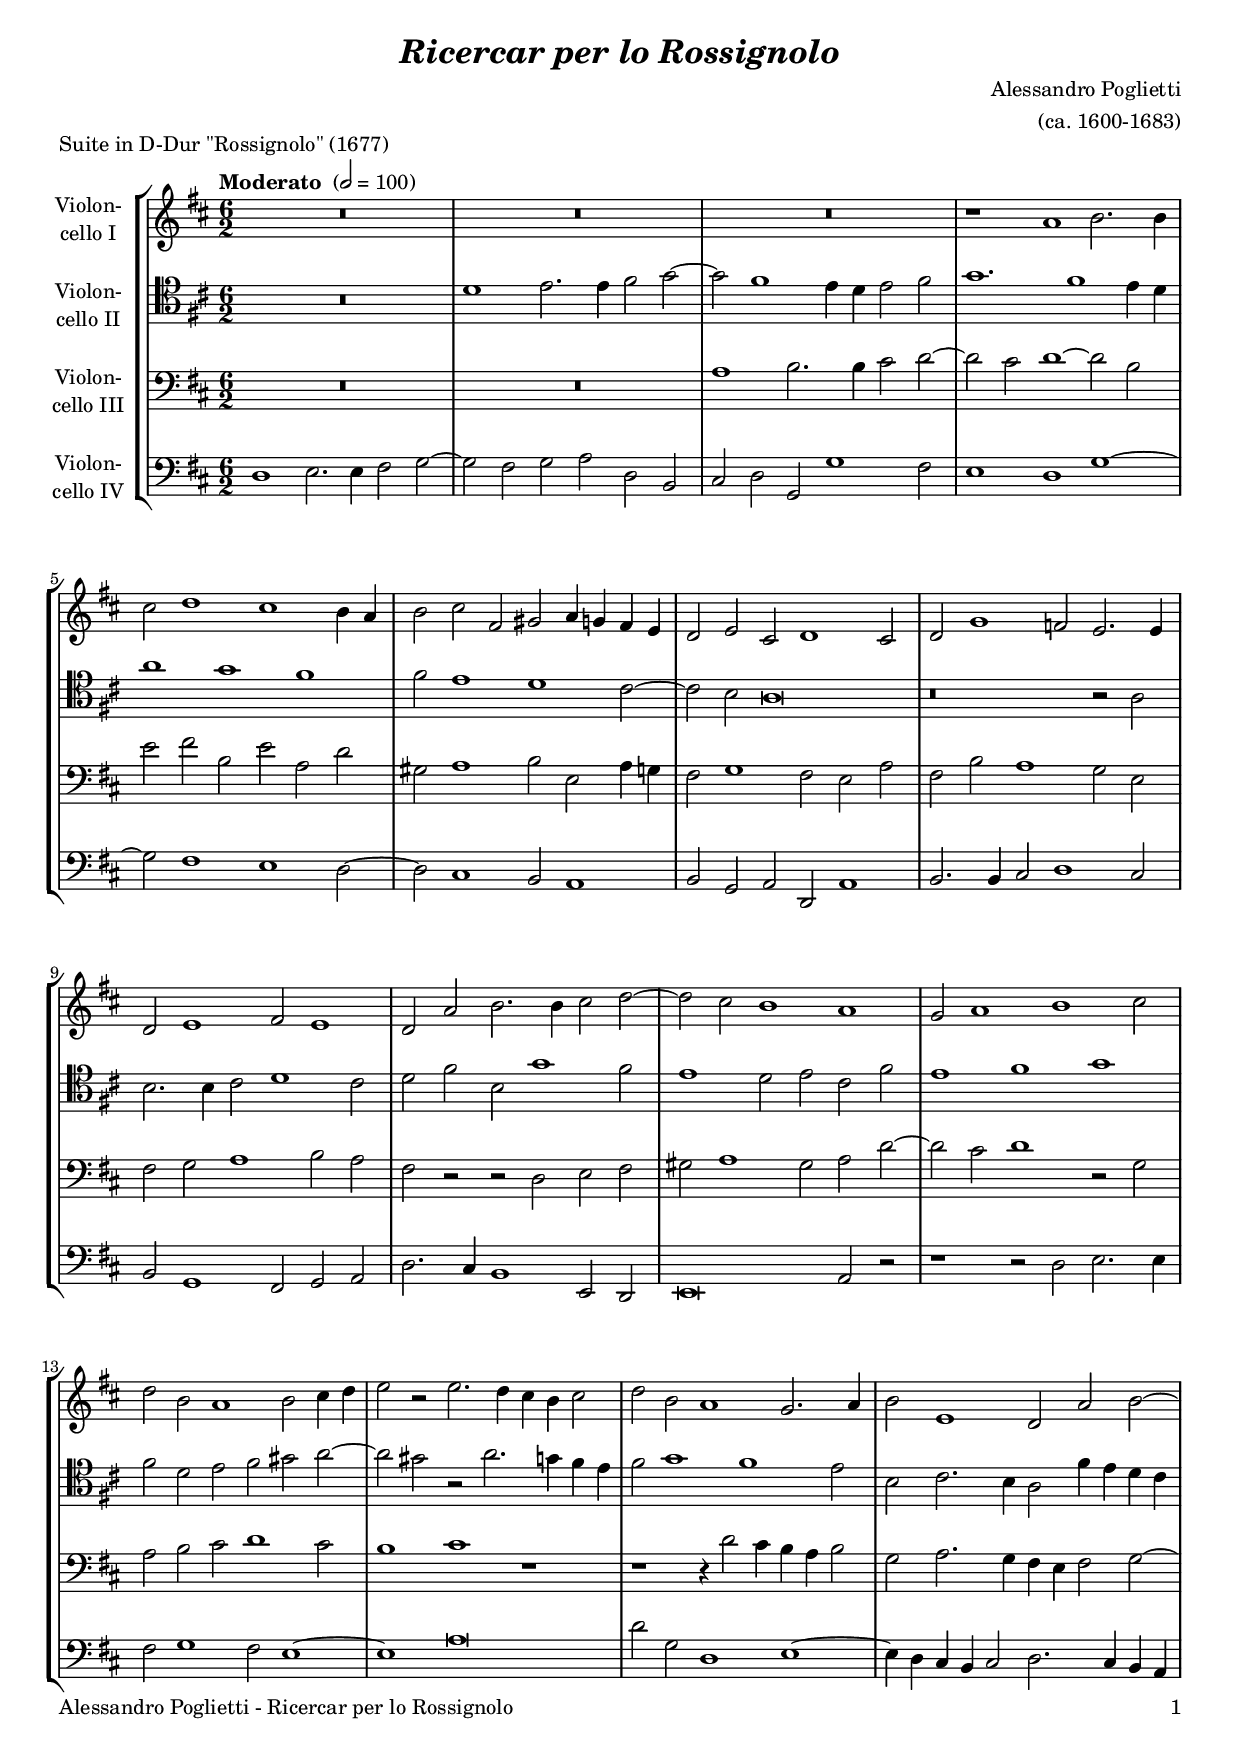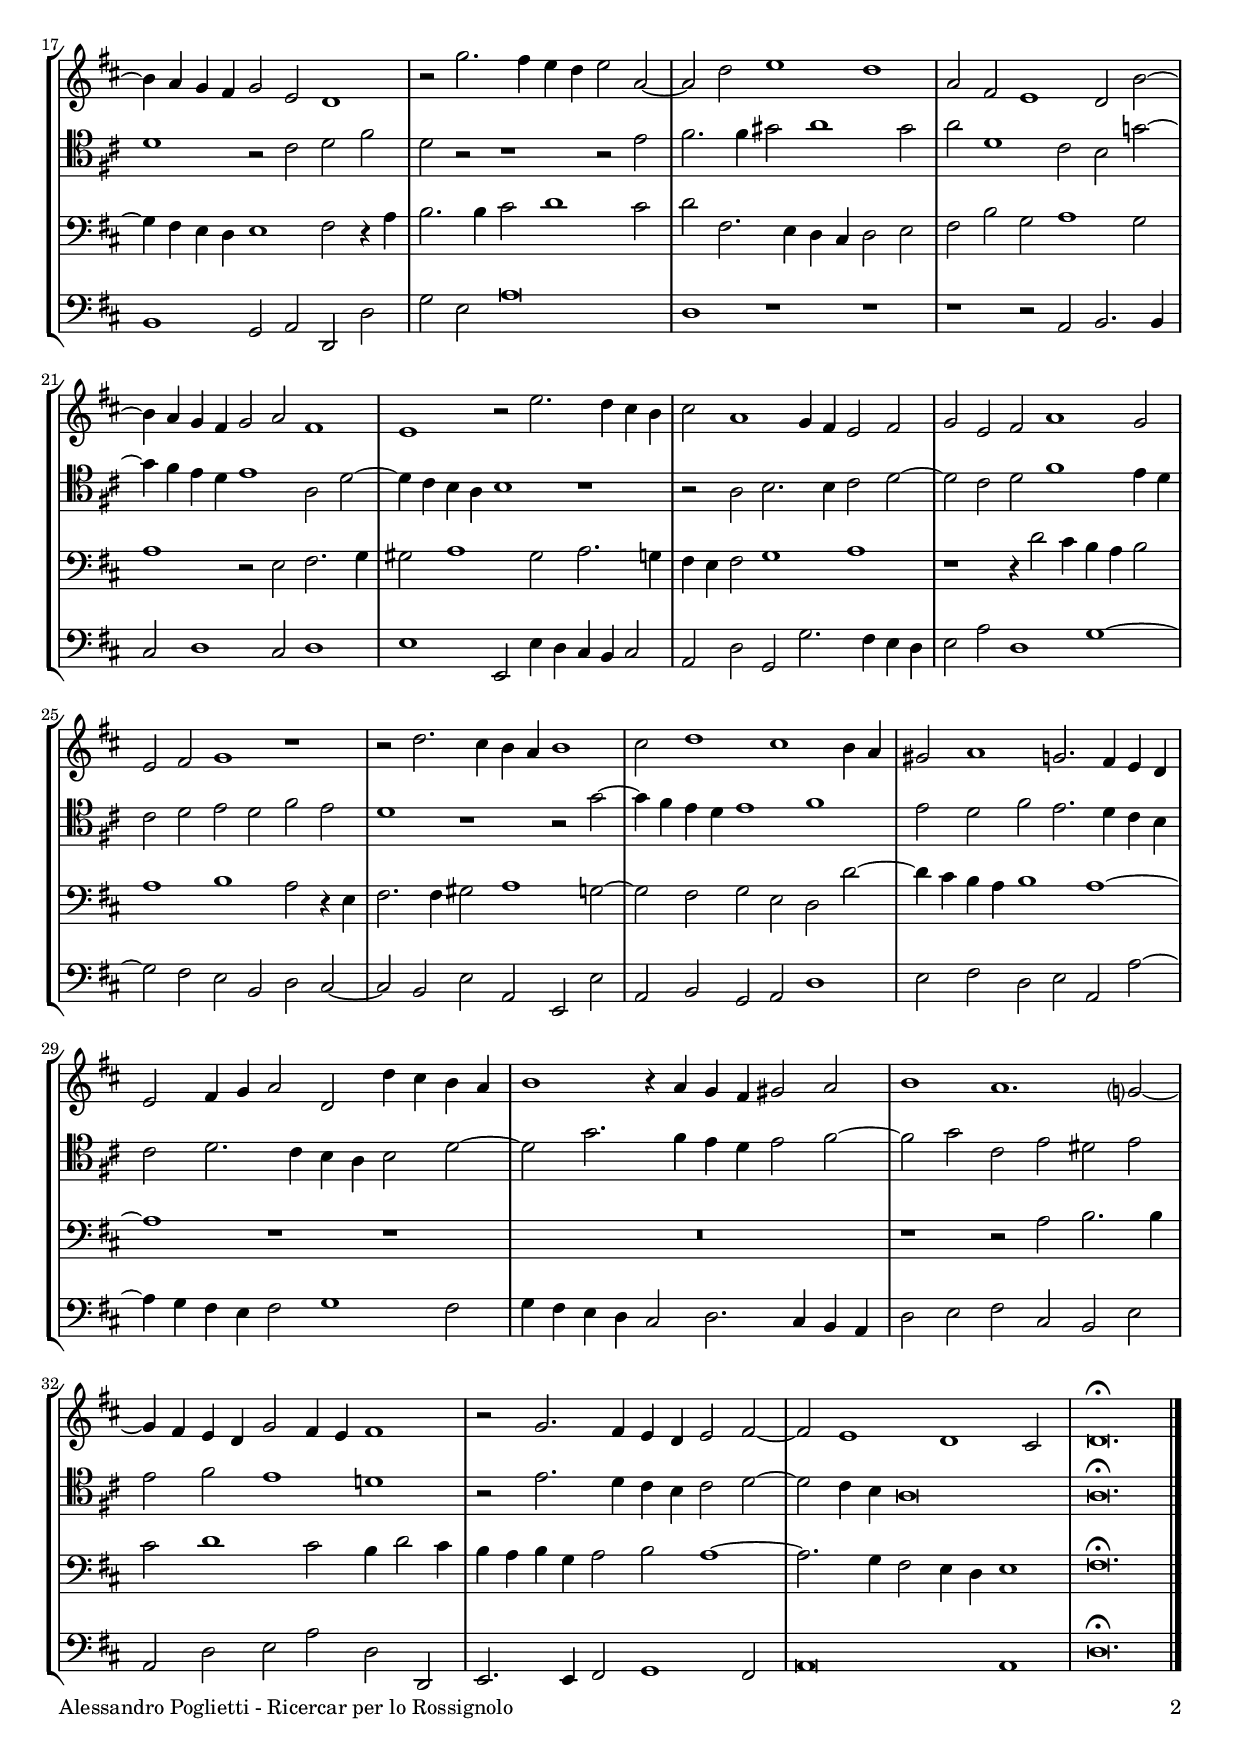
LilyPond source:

\version "2.24.1"
\include "deutsch.ly"

#(set-global-staff-size 18)

\header {
  title     = \markup \bold \italic "Ricercar per lo Rossignolo"
  composer  = "Alessandro Poglietti"
  arranger  = "(ca. 1600-1683)"
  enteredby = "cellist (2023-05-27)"
  piece     = "Suite in D-Dur \"Rossignolo\" (1677)"
}

voiceconsts = {
  \key d \major
  \time 6/2
  \clef "bass"
%  \numericTimeSignature
  \compressEmptyMeasures
  % Set default beaming for all staves
  \set Timing.beamExceptions = #'()
  \set Timing.baseMoment     = #(ly:make-moment 1 4)
  \set Timing.beatStructure  = #'(1 1 1)
  \tempo "Moderato " 2=100
}

mist = "string ensemble 1"
mivl = "violin"
miba = "cello"
mipz = "pizzicato strings"

dcaf = \mark \markup \box \italic "D.C. al Fine"
fine = \mark \markup \box \italic "Fine"

va = \relative c'' {
  \voiceconsts
  \clef "treble"

  R1*9
  r1 a h2. h4
  cis2 d1 cis h4 a
  h2 cis fis, gis a4 g fis e
  d2 e cis d1 cis2
  d g1 f2 e2. e4
  d2 e1 fis2 e1

  d2 a' h2. h4 cis2 d~
  d cis h1 a
  g2 a1 h cis2
  d h a1 h2 cis4 d
  e2 r e2. d4 cis h cis2
  d h a1 g2. a4

  h2 e,1 d2 a' h~
  h4 a g fis g2 e d1
  r2 g'2. fis4 e d e2 a,~
  a d e1 d
  a2 fis e1 d2 h'~

  h4 a g fis g2 a fis1
  e r2 e'2. d4 cis h
  cis2 a1 g4 fis e2 fis
  g e fis a1 g2
  e fis g1 r
  r2 d'2. cis4 h a h1

  cis2 d1 cis h4 a
  gis2 a1 g2. fis4 e d
  e2 fis4 g a2 d, d'4 cis h a
  h1 r4 a g fis gis2 a
  h1 a1. g?2~

  g4 fis e d g2 fis4 e fis1
  r2 g2. fis4 e d e2 fis~
  fis e1 d cis2
  d\breve.\fermata \bar "|."
}

vb = \relative c' {
  \voiceconsts
  \clef "tenor"

  R1*3
  d1 e2. e4 fis2 g~
  g fis1 e4 d e2 fis
  g1. fis1 e4 d
  a'1 g fis
  fis2 e1 d cis2~
  cis h a\breve

  r r2 a
  h2. h4 cis2 d1 cis2
  d fis h, g'1 fis2
  e1 d2 e cis fis
  e1 fis g
  fis2 d e fis gis a~

  a gis r a2. g4 fis e
  fis2 g1 fis e2
  h cis2. h4 a2 fis'4 e d cis
  d1 r2 cis d fis
  d r r1 r2 e

  fis2. fis4 gis2 a1 gis2
  a d,1 cis2 h g'!~
  g4 fis e d e1 a,2 d~
  d4 cis h a h1 r
  r2 a h2. h4 cis2 d~

  d cis d fis1 e4 d
  cis2 d e d fis e
  d1 r r2 g~
  g4 fis e d e1 fis
  e2 d fis e2. d4 cis h

  cis2 d2. cis4 h a h2 d~
  d g2. fis4 e d e2 fis~
  fis g cis, e dis e
  e fis e1 d!
  r2 e2. d4 cis h cis2 d~

  d cis4 h a\breve
  a\breve.\fermata \bar "|."
}

vc = \relative c' {
  \voiceconsts

  R1*6
  a1 h2. h4 cis2 d~
  d cis d1~ d2 h
  e fis h, e a, d
  gis, a1 h2 e, a4 g
  fis2 g1 fis2 e a

  fis h a1 g2 e
  fis g a1 h2 a
  fis r r d e fis
  gis a1 gis2 a d~
  d cis d1 r2 g,

  a h cis d1 cis2
  h1 cis r
  r r4 d2 cis4 h a h2
  g a2. g4 fis e fis2 g~
  g4 fis e d e1 fis2 r4 a

  h2. h4 cis2 d1 cis2
  d fis,2. e4 d cis d2 e
  fis h g a1 g2
  a1 r2 e fis2. g4
  gis2 a1 gis2 a2. g4
  fis e fis2 g1 a

  r r4 d2 cis4 h a h2
  a1 h a2 r4 e
  fis2. fis4 gis2 a1 g2~
  g fis g e d d'~
  d4 cis h a h1 a~
  a r r

  R\breve.
  r1 r2 a h2. h4
  cis2 d1 cis2 h4 d2 cis4
  h a h g a2 h a1~
  a2. g4 fis2 e4 d e1
  fis\breve.\fermata \bar "|."
}

vd = \relative c {
  \voiceconsts

  d1 e2. e4 fis2 g~
  g fis g a d, h
  cis d g, g'1 fis2
  e1 d g~
  g2 fis1 e d2~
  d cis1 h2 a1
  h2 g a d, a'1

  h2. h4 cis2 d1 cis2
  h g1 fis2 g a
  d2. cis4 h1 e,2 d
  e\breve a2 r
  r1 r2 d e2. e4
  fis2 g1 fis2 e1~
  e a\breve

  d2 g, d1 e~
  e4 d cis h cis2 d2. cis4 h a
  h1 g2 a d, d'
  g e a\breve
  d,1 r r
  r r2 a h2. h4

  cis2 d1 cis2 d1
  e e,2 e'4 d cis h cis2
  a d g, g'2. fis4 e d
  e2 a d,1 g~
  g2 fis e h d cis~
  cis h e a, e e'

  a, h g a d1
  e2 fis d e a, a'~
  a4 g fis e fis2 g1 fis2
  g4 fis e d cis2 d2. cis4 h a
  d2 e fis cis h e

  a, d e a d, d,
  e2. e4 fis2 g1 fis2
  a\breve a1
  d\breve.\fermata \bar "|."
}


music = \new StaffGroup <<
      \new Staff {
	\set Staff.midiInstrument = \miba
	\set Staff.instrumentName = \markup \center-column { "Violon-" "cello I" }
	\transpose d d { \va }
      }

      \new Staff {
	\set Staff.midiInstrument = \miba
	\set Staff.instrumentName = \markup \center-column { "Violon-" "cello II" }
	\transpose d d { \vb }
      }

      \new Staff {
	\set Staff.midiInstrument = \miba
	\set Staff.instrumentName = \markup \center-column { "Violon-" "cello III" }
	\transpose d d { \vc }
      }

      \new Staff {
	\set Staff.midiInstrument = \miba
	\set Staff.instrumentName = \markup \center-column { "Violon-" "cello IV" }
	\transpose d d { \vd }
      }
>>

\book {
   \paper {
    print-page-number = ##t
    print-first-page-number = ##t
    ragged-last-bottom = ##f
    oddHeaderMarkup = \markup \null
    evenHeaderMarkup = \markup \null
    oddFooterMarkup = \markup {
      \fill-line {
        \if \should-print-page-number
        "Alessandro Poglietti - Ricercar per lo Rossignolo" \fromproperty #'page:page-number-string
      }
    }
    evenFooterMarkup = \oddFooterMarkup
  } \score {
    \music
    \layout {}
  }

  \score {
    \unfoldRepeats \music

    \midi {
      \context {
        \Score
      }
    }
  }
}